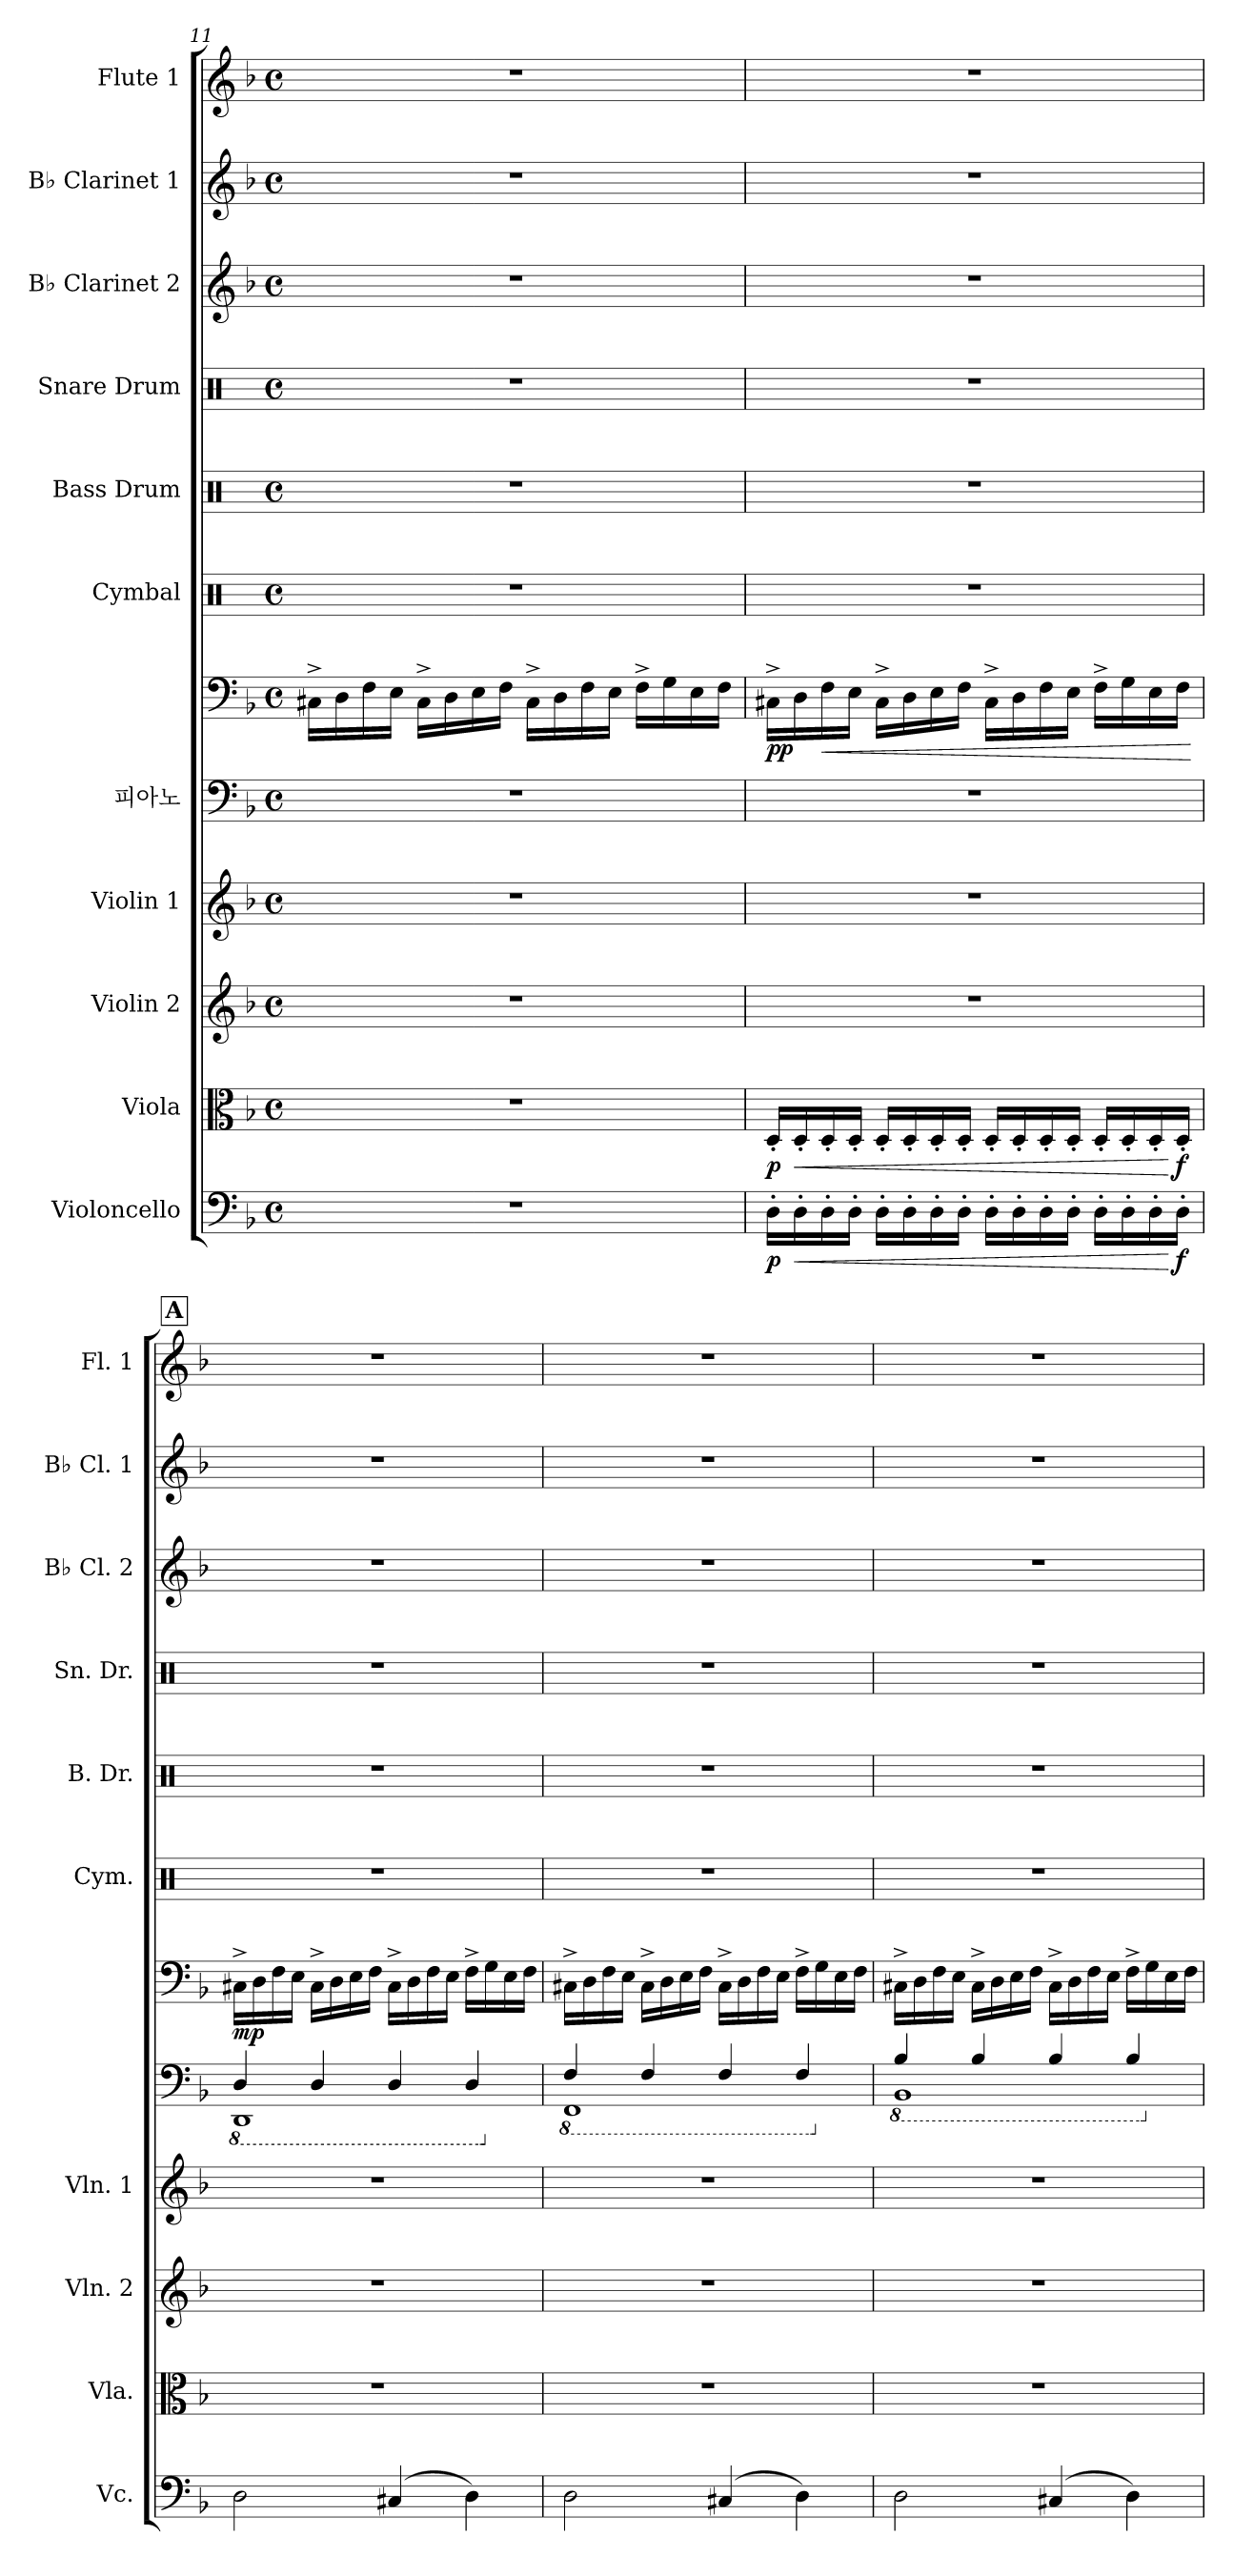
**kern	**dynam	**kern	**dynam	**kern	**kern	**kern	**kern	**dynam	**kern	**kern	**kern	**kern	**kern	**kern
*part11	*part11	*part10	*part10	*part9	*part8	*part7	*part7	*part7	*part6	*part5	*part4	*part3	*part2	*part1
*staff12	*staff12	*staff11	*staff11	*staff10	*staff9	*staff8	*staff7	*staff7/8	*staff6	*staff5	*staff4	*staff3	*staff2	*staff1
*I"Violoncello	*	*I"Viola	*	*I"Violin 2	*I"Violin 1	*I"피아노	*	*	*I"Cymbal	*I"Bass Drum	*I"Snare Drum	*I"B♭ Clarinet 2	*I"B♭ Clarinet 1	*I"Flute 1
*I'Vc.	*	*I'Vla.	*	*I'Vln. 2	*I'Vln. 1	*	*	*	*I'Cym.	*I'B. Dr.	*I'Sn. Dr.	*I'B♭ Cl. 2	*I'B♭ Cl. 1	*I'Fl. 1
!!LO:PB:g=z
*clefF4	*	*clefC3	*	*clefG2	*clefG2	*clefF4	*clefF4	*	*clefX	*clefX	*clefX	*clefG2	*clefG2	*clefG2
*	*	*	*	*	*	*	*	*	*	*	*	*ITrd1c2	*ITrd1c2	*
*k[b-]	*	*k[b-]	*	*k[b-]	*k[b-]	*k[b-]	*k[b-]	*	*k[]	*k[]	*k[]	*k[b-e-a-]	*k[b-e-a-]	*k[b-]
*M4/4	*	*M4/4	*	*M4/4	*M4/4	*M4/4	*M4/4	*	*M4/4	*M4/4	*M4/4	*M4/4	*M4/4	*M4/4
*met(c)	*	*met(c)	*	*met(c)	*met(c)	*met(c)	*met(c)	*	*met(c)	*met(c)	*met(c)	*met(c)	*met(c)	*met(c)
=11	=11	=11	=11	=11	=11	=11	=11	=11	=11	=11	=11	=11	=11	=11
1r	.	1r	.	1r	1r	1r	16C#X^\LL	.	1r	1r	1r	1r	1r	1r
.	.	.	.	.	.	.	16D\	.	.	.	.	.	.	.
.	.	.	.	.	.	.	16F\	.	.	.	.	.	.	.
.	.	.	.	.	.	.	16E\JJ	.	.	.	.	.	.	.
.	.	.	.	.	.	.	16C#^\LL	.	.	.	.	.	.	.
.	.	.	.	.	.	.	16D\	.	.	.	.	.	.	.
.	.	.	.	.	.	.	16E\	.	.	.	.	.	.	.
.	.	.	.	.	.	.	16F\JJ	.	.	.	.	.	.	.
.	.	.	.	.	.	.	16C#^\LL	.	.	.	.	.	.	.
.	.	.	.	.	.	.	16D\	.	.	.	.	.	.	.
.	.	.	.	.	.	.	16F\	.	.	.	.	.	.	.
.	.	.	.	.	.	.	16E\JJ	.	.	.	.	.	.	.
.	.	.	.	.	.	.	16F^\LL	.	.	.	.	.	.	.
.	.	.	.	.	.	.	16G\	.	.	.	.	.	.	.
.	.	.	.	.	.	.	16E\	.	.	.	.	.	.	.
.	.	.	.	.	.	.	16F\JJ	.	.	.	.	.	.	.
=12	=12	=12	=12	=12	=12	=12	=12	=12	=12	=12	=12	=12	=12	=12
!	!LO:DY:b	!	!LO:DY:b	!	!	!	!	!LO:DY:b	!	!	!	!	!	!
16D'\LL	p	16D'/LL	p	1r	1r	1r	16C#X^\LL	pp	1r	1r	1r	1r	1r	1r
!	!LO:HP:b	!	!LO:HP:b	!	!	!	!	!	!	!	!	!	!	!
16D'\	<	16D'/	<	.	.	.	16D\	.	.	.	.	.	.	.
!	!	!	!	!	!	!	!	!LO:HP:b	!	!	!	!	!	!
16D'\	.	16D'/	.	.	.	.	16F\	<	.	.	.	.	.	.
16D'\JJ	.	16D'/JJ	.	.	.	.	16E\JJ	.	.	.	.	.	.	.
16D'\LL	.	16D'/LL	.	.	.	.	16C#^\LL	.	.	.	.	.	.	.
16D'\	.	16D'/	.	.	.	.	16D\	.	.	.	.	.	.	.
16D'\	.	16D'/	.	.	.	.	16E\	.	.	.	.	.	.	.
16D'\JJ	.	16D'/JJ	.	.	.	.	16F\JJ	.	.	.	.	.	.	.
16D'\LL	.	16D'/LL	.	.	.	.	16C#^\LL	.	.	.	.	.	.	.
16D'\	.	16D'/	.	.	.	.	16D\	.	.	.	.	.	.	.
16D'\	.	16D'/	.	.	.	.	16F\	.	.	.	.	.	.	.
16D'\JJ	.	16D'/JJ	.	.	.	.	16E\JJ	.	.	.	.	.	.	.
16D'\LL	.	16D'/LL	.	.	.	.	16F^\LL	.	.	.	.	.	.	.
16D'\	.	16D'/	.	.	.	.	16G\	.	.	.	.	.	.	.
16D'\	.	16D'/	.	.	.	.	16E\	.	.	.	.	.	.	.
!	!LO:DY:n=1:b	!	!LO:DY:n=1:b	!	!	!	!	!	!	!	!	!	!	!
16D'\JJ	[ f	16D'/JJ	[ f	.	.	.	16F\JJ	.	.	.	.	.	.	.
.	.	.	.	.	.	.	.	[	.	.	.	.	.	.
!!LO:REH:place=s1:a:B:fs=14:t=A
=13	=13	=13	=13	=13	=13	=13	=13	=13	=13	=13	=13	=13	=13	=13
*	*	*	*	*	*	*8ba	*	*	*	*	*	*	*	*
*	*	*	*	*	*	*^	*	*	*	*	*	*	*	*
!	!	!	!	!	!	!	!	!	!LO:DY:b	!	!	!	!	!	!
2D\	.	1r	.	1r	1r	4DD/	1DDD	16C#X^\LL	mp	1r	1r	1r	1r	1r	1r
.	.	.	.	.	.	.	.	16D\	.	.	.	.	.	.	.
.	.	.	.	.	.	.	.	16F\	.	.	.	.	.	.	.
.	.	.	.	.	.	.	.	16E\JJ	.	.	.	.	.	.	.
.	.	.	.	.	.	4DD/	.	16C#^\LL	.	.	.	.	.	.	.
.	.	.	.	.	.	.	.	16D\	.	.	.	.	.	.	.
.	.	.	.	.	.	.	.	16E\	.	.	.	.	.	.	.
.	.	.	.	.	.	.	.	16F\JJ	.	.	.	.	.	.	.
(4C#X/	.	.	.	.	.	4DD/	.	16C#^\LL	.	.	.	.	.	.	.
.	.	.	.	.	.	.	.	16D\	.	.	.	.	.	.	.
.	.	.	.	.	.	.	.	16F\	.	.	.	.	.	.	.
.	.	.	.	.	.	.	.	16E\JJ	.	.	.	.	.	.	.
4D\)	.	.	.	.	.	4DD/	.	16F^\LL	.	.	.	.	.	.	.
.	.	.	.	.	.	.	.	16G\	.	.	.	.	.	.	.
.	.	.	.	.	.	.	.	16E\	.	.	.	.	.	.	.
.	.	.	.	.	.	.	.	16F\JJ	.	.	.	.	.	.	.
=14	=14	=14	=14	=14	=14	=14	=14	=14	=14	=14	=14	=14	=14	=14	=14
*	*	*	*	*	*	*X8ba	*	*	*	*	*	*	*	*	*
*	*	*	*	*	*	*8ba	*	*	*	*	*	*	*	*	*
2D\	.	1r	.	1r	1r	4FF/	1FFF	16C#X^\LL	.	1r	1r	1r	1r	1r	1r
.	.	.	.	.	.	.	.	16D\	.	.	.	.	.	.	.
.	.	.	.	.	.	.	.	16F\	.	.	.	.	.	.	.
.	.	.	.	.	.	.	.	16E\JJ	.	.	.	.	.	.	.
.	.	.	.	.	.	4FF/	.	16C#^\LL	.	.	.	.	.	.	.
.	.	.	.	.	.	.	.	16D\	.	.	.	.	.	.	.
.	.	.	.	.	.	.	.	16E\	.	.	.	.	.	.	.
.	.	.	.	.	.	.	.	16F\JJ	.	.	.	.	.	.	.
(4C#X/	.	.	.	.	.	4FF/	.	16C#^\LL	.	.	.	.	.	.	.
.	.	.	.	.	.	.	.	16D\	.	.	.	.	.	.	.
.	.	.	.	.	.	.	.	16F\	.	.	.	.	.	.	.
.	.	.	.	.	.	.	.	16E\JJ	.	.	.	.	.	.	.
4D\)	.	.	.	.	.	4FF/	.	16F^\LL	.	.	.	.	.	.	.
.	.	.	.	.	.	.	.	16G\	.	.	.	.	.	.	.
.	.	.	.	.	.	.	.	16E\	.	.	.	.	.	.	.
.	.	.	.	.	.	.	.	16F\JJ	.	.	.	.	.	.	.
!!LO:LB:g=z
=15	=15	=15	=15	=15	=15	=15	=15	=15	=15	=15	=15	=15	=15	=15	=15
*	*	*	*	*	*	*X8ba	*	*	*	*	*	*	*	*	*
*	*	*	*	*	*	*8ba	*	*	*	*	*	*	*	*	*
2D\	.	1r	.	1r	1r	4BB-/	1BBB-	16C#X^\LL	.	1r	1r	1r	1r	1r	1r
.	.	.	.	.	.	.	.	16D\	.	.	.	.	.	.	.
.	.	.	.	.	.	.	.	16F\	.	.	.	.	.	.	.
.	.	.	.	.	.	.	.	16E\JJ	.	.	.	.	.	.	.
.	.	.	.	.	.	4BB-/	.	16C#^\LL	.	.	.	.	.	.	.
.	.	.	.	.	.	.	.	16D\	.	.	.	.	.	.	.
.	.	.	.	.	.	.	.	16E\	.	.	.	.	.	.	.
.	.	.	.	.	.	.	.	16F\JJ	.	.	.	.	.	.	.
(4C#X/	.	.	.	.	.	4BB-/	.	16C#^\LL	.	.	.	.	.	.	.
.	.	.	.	.	.	.	.	16D\	.	.	.	.	.	.	.
.	.	.	.	.	.	.	.	16F\	.	.	.	.	.	.	.
.	.	.	.	.	.	.	.	16E\JJ	.	.	.	.	.	.	.
4D\)	.	.	.	.	.	4BB-/	.	16F^\LL	.	.	.	.	.	.	.
.	.	.	.	.	.	.	.	16G\	.	.	.	.	.	.	.
.	.	.	.	.	.	.	.	16E\	.	.	.	.	.	.	.
.	.	.	.	.	.	.	.	16F\JJ	.	.	.	.	.	.	.
*	*	*	*	*	*	*v	*v	*	*	*	*	*	*	*	*
*	*	*	*	*	*	*X8ba	*	*	*	*	*	*	*	*
=	=	=	=	=	=	=	=	=	=	=	=	=	=	=
*-	*-	*-	*-	*-	*-	*-	*-	*-	*-	*-	*-	*-	*-	*-
